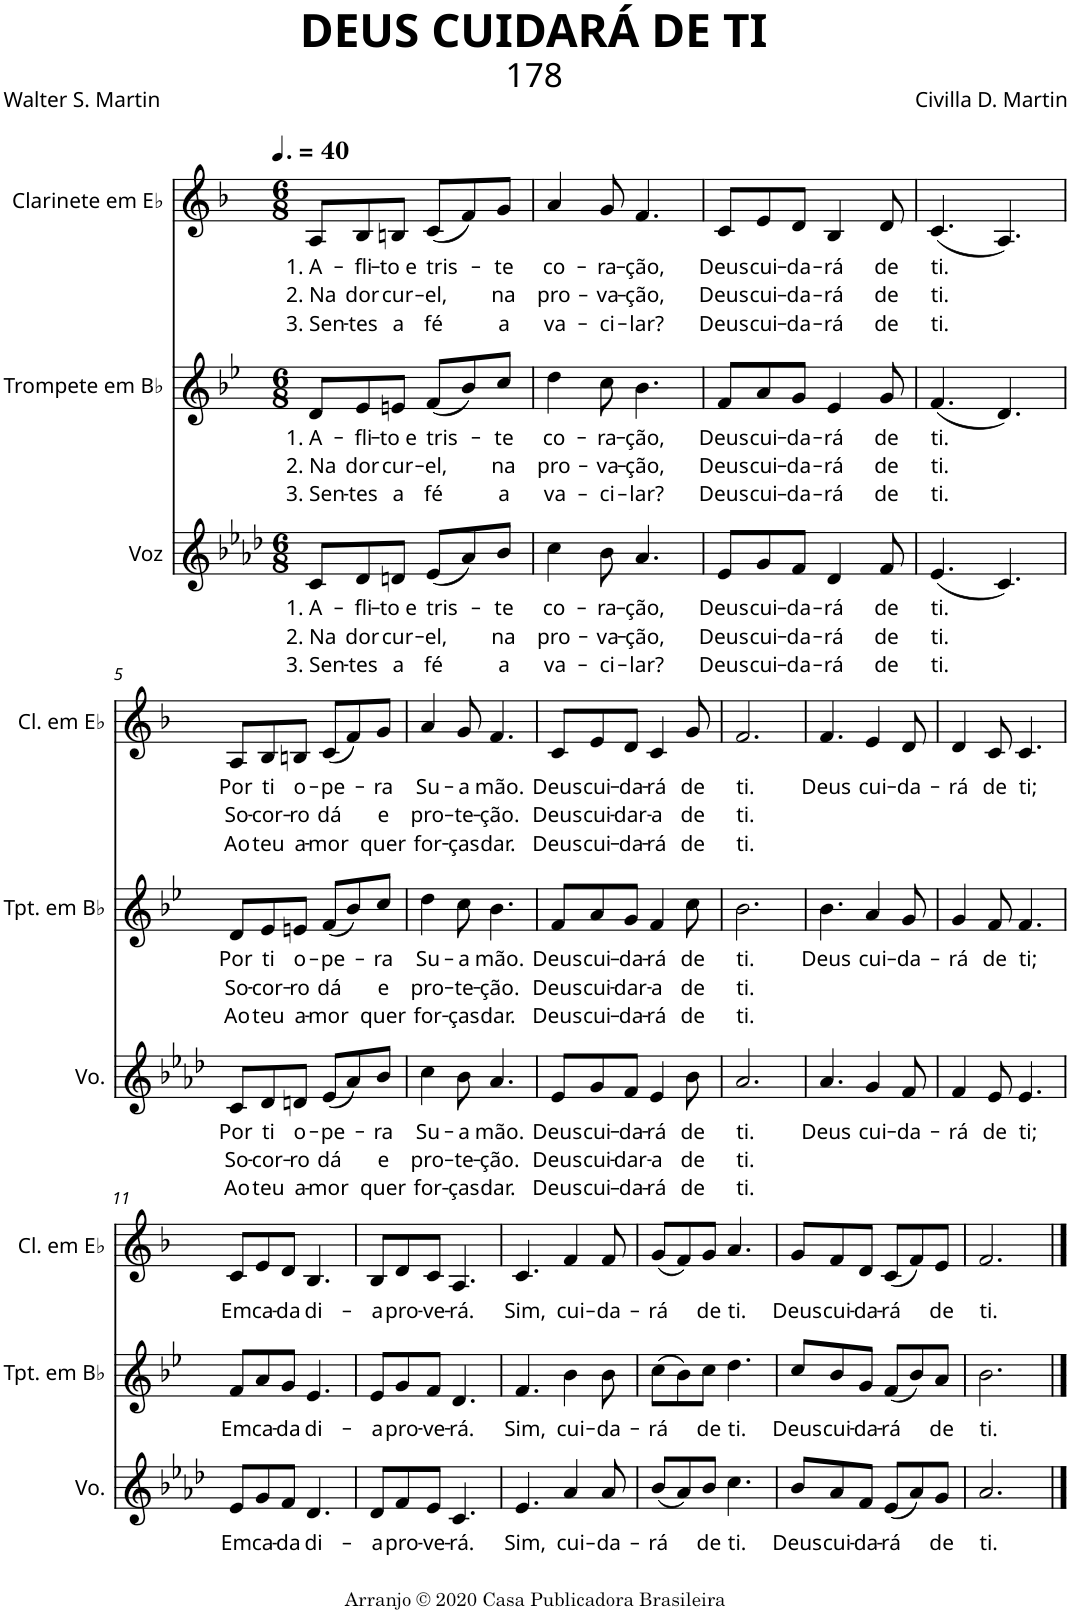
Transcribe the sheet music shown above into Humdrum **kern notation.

**kern	**text	**text	**text	**kern	**text	**text	**text	**kern	**text	**text	**text
*part3	*part3	*part3	*part3	*part2	*part2	*part2	*part2	*part1	*part1	*part1	*part1
*staff3	*staff3	*staff3	*staff3	*staff2	*staff2	*staff2	*staff2	*staff1	*staff1	*staff1	*staff1
*I"Voz	*	*	*	*I"Trompete em Bb	*	*	*	*I"Clarinete em Eb	*	*	*
*I'Vo.	*	*	*	*I'Tpt. em Bb	*	*	*	*I'Cl. em Eb	*	*	*
*clefG2	*	*	*	*clefG2	*	*	*	*clefG2	*	*	*
*	*	*	*	*Trd1c2	*	*	*	*Trd-2c-3	*	*	*
*k[b-e-a-d-]	*	*	*	*k[b-e-]	*	*	*	*k[b-]	*	*	*
*M6/8	*	*	*	*M6/8	*	*	*	*M6/8	*	*	*
*MM60	*	*	*	*MM60	*	*	*	*MM60	*	*	*
=1	=1	=1	=1	=1	=1	=1	=1	=1	=1	=1	=1
!	!LO:LY:b	!LO:LY:b	!LO:LY:b	!	!LO:LY:b	!LO:LY:b	!LO:LY:b	!	!LO:LY:b	!LO:LY:b	!LO:LY:b
8c/L	1. A-	2. Na	3. Sen-	8d/L	1. A-	2. Na	3. Sen-	8A/L	1. A-	2. Na	3. Sen-
!	!LO:LY:b	!LO:LY:b	!LO:LY:b	!	!LO:LY:b	!LO:LY:b	!LO:LY:b	!	!LO:LY:b	!LO:LY:b	!LO:LY:b
8d-/	-fli-	dor	-tes	8e-/	-fli-	dor	-tes	8B-/	-fli-	dor	-tes
!	!LO:LY:b	!LO:LY:b	!LO:LY:b	!	!LO:LY:b	!LO:LY:b	!LO:LY:b	!	!LO:LY:b	!LO:LY:b	!LO:LY:b
8dn/J	-to e	cur-	a	8en/J	-to e	cur-	a	8Bn/J	-to e	cur-	a
!	!LO:LY:b	!LO:LY:b	!LO:LY:b	!	!LO:LY:b	!LO:LY:b	!LO:LY:b	!	!LO:LY:b	!LO:LY:b	!LO:LY:b
(8e-/L	tris-	-el,	fé	(8f/L	tris-	-el,	fé	(8c/L	tris-	-el,	fé
8a-/)	.	.	.	8b-/)	.	.	.	8f/)	.	.	.
!	!LO:LY:b	!LO:LY:b	!LO:LY:b	!	!LO:LY:b	!LO:LY:b	!LO:LY:b	!	!LO:LY:b	!LO:LY:b	!LO:LY:b
8b-/J	-te	na	a	8cc/J	-te	na	a	8g/J	-te	na	a
=2	=2	=2	=2	=2	=2	=2	=2	=2	=2	=2	=2
!	!LO:LY:b	!LO:LY:b	!LO:LY:b	!	!LO:LY:b	!LO:LY:b	!LO:LY:b	!	!LO:LY:b	!LO:LY:b	!LO:LY:b
4cc\	co-	pro-	va-	4dd\	co-	pro-	va-	4a/	co-	pro-	va-
!	!LO:LY:b	!LO:LY:b	!LO:LY:b	!	!LO:LY:b	!LO:LY:b	!LO:LY:b	!	!LO:LY:b	!LO:LY:b	!LO:LY:b
8b-\	-ra-	-va-	-ci-	8cc\	-ra-	-va-	-ci-	8g/	-ra-	-va-	-ci-
!	!LO:LY:b	!LO:LY:b	!LO:LY:b	!	!LO:LY:b	!LO:LY:b	!LO:LY:b	!	!LO:LY:b	!LO:LY:b	!LO:LY:b
4.a-/	-ção,	-ção,	-lar?	4.b-\	-ção,	-ção,	-lar?	4.f/	-ção,	-ção,	-lar?
=3	=3	=3	=3	=3	=3	=3	=3	=3	=3	=3	=3
!	!LO:LY:b	!LO:LY:b	!LO:LY:b	!	!LO:LY:b	!LO:LY:b	!LO:LY:b	!	!LO:LY:b	!LO:LY:b	!LO:LY:b
8e-/L	Deus	Deus	Deus	8f/L	Deus	Deus	Deus	8c/L	Deus	Deus	Deus
!	!LO:LY:b	!LO:LY:b	!LO:LY:b	!	!LO:LY:b	!LO:LY:b	!LO:LY:b	!	!LO:LY:b	!LO:LY:b	!LO:LY:b
8g/	cui-	cui-	cui-	8a/	cui-	cui-	cui-	8e/	cui-	cui-	cui-
!	!LO:LY:b	!LO:LY:b	!LO:LY:b	!	!LO:LY:b	!LO:LY:b	!LO:LY:b	!	!LO:LY:b	!LO:LY:b	!LO:LY:b
8f/J	-da-	-da-	-da-	8g/J	-da-	-da-	-da-	8d/J	-da-	-da-	-da-
!	!LO:LY:b	!LO:LY:b	!LO:LY:b	!	!LO:LY:b	!LO:LY:b	!LO:LY:b	!	!LO:LY:b	!LO:LY:b	!LO:LY:b
4d-/	-rá	-rá	-rá	4e-/	-rá	-rá	-rá	4B-/	-rá	-rá	-rá
!	!LO:LY:b	!LO:LY:b	!LO:LY:b	!	!LO:LY:b	!LO:LY:b	!LO:LY:b	!	!LO:LY:b	!LO:LY:b	!LO:LY:b
8f/	de	de	de	8g/	de	de	de	8d/	de	de	de
=4	=4	=4	=4	=4	=4	=4	=4	=4	=4	=4	=4
!	!LO:LY:b	!LO:LY:b	!LO:LY:b	!	!LO:LY:b	!LO:LY:b	!LO:LY:b	!	!LO:LY:b	!LO:LY:b	!LO:LY:b
(4.e-/	ti.	ti.	ti.	(4.f/	ti.	ti.	ti.	(4.c/	ti.	ti.	ti.
4.c/)	.	.	.	4.d/)	.	.	.	4.A/)	.	.	.
!!LO:LB:g=z
=5	=5	=5	=5	=5	=5	=5	=5	=5	=5	=5	=5
!	!LO:LY:b	!LO:LY:b	!LO:LY:b	!	!LO:LY:b	!LO:LY:b	!LO:LY:b	!	!LO:LY:b	!LO:LY:b	!LO:LY:b
8c/L	Por	So-	Ao	8d/L	Por	So-	Ao	8A/L	Por	So-	Ao
!	!LO:LY:b	!LO:LY:b	!LO:LY:b	!	!LO:LY:b	!LO:LY:b	!LO:LY:b	!	!LO:LY:b	!LO:LY:b	!LO:LY:b
8d-/	ti	-cor-	teu	8e-/	ti	-cor-	teu	8B-/	ti	-cor-	teu
!	!LO:LY:b	!LO:LY:b	!LO:LY:b	!	!LO:LY:b	!LO:LY:b	!LO:LY:b	!	!LO:LY:b	!LO:LY:b	!LO:LY:b
8dn/J	o-	-ro	a-	8en/J	o-	-ro	a-	8Bn/J	o-	-ro	a-
!	!LO:LY:b	!LO:LY:b	!LO:LY:b	!	!LO:LY:b	!LO:LY:b	!LO:LY:b	!	!LO:LY:b	!LO:LY:b	!LO:LY:b
(8e-/L	-pe-	dá	-mor	(8f/L	-pe-	dá	-mor	(8c/L	-pe-	dá	-mor
8a-/)	.	.	.	8b-/)	.	.	.	8f/)	.	.	.
!	!LO:LY:b	!LO:LY:b	!LO:LY:b	!	!LO:LY:b	!LO:LY:b	!LO:LY:b	!	!LO:LY:b	!LO:LY:b	!LO:LY:b
8b-/J	ra	e	quer	8cc/J	ra	e	quer	8g/J	ra	e	quer
=6	=6	=6	=6	=6	=6	=6	=6	=6	=6	=6	=6
!	!LO:LY:b	!LO:LY:b	!LO:LY:b	!	!LO:LY:b	!LO:LY:b	!LO:LY:b	!	!LO:LY:b	!LO:LY:b	!LO:LY:b
4cc\	Su-	pro-	for-	4dd\	Su-	pro-	for-	4a/	Su-	pro-	for-
!	!LO:LY:b	!LO:LY:b	!LO:LY:b	!	!LO:LY:b	!LO:LY:b	!LO:LY:b	!	!LO:LY:b	!LO:LY:b	!LO:LY:b
8b-\	-a	-te-	-ças	8cc\	-a	-te-	-ças	8g/	-a	-te-	-ças
!	!LO:LY:b	!LO:LY:b	!LO:LY:b	!	!LO:LY:b	!LO:LY:b	!LO:LY:b	!	!LO:LY:b	!LO:LY:b	!LO:LY:b
4.a-/	mão.	-ção.	dar.	4.b-\	mão.	-ção.	dar.	4.f/	mão.	-ção.	dar.
=7	=7	=7	=7	=7	=7	=7	=7	=7	=7	=7	=7
!	!LO:LY:b	!LO:LY:b	!LO:LY:b	!	!LO:LY:b	!LO:LY:b	!LO:LY:b	!	!LO:LY:b	!LO:LY:b	!LO:LY:b
8e-/L	Deus	Deus	Deus	8f/L	Deus	Deus	Deus	8c/L	Deus	Deus	Deus
!	!LO:LY:b	!LO:LY:b	!LO:LY:b	!	!LO:LY:b	!LO:LY:b	!LO:LY:b	!	!LO:LY:b	!LO:LY:b	!LO:LY:b
8g/	cui-	cui-	cui-	8a/	cui-	cui-	cui-	8e/	cui-	cui-	cui-
!	!LO:LY:b	!LO:LY:b	!LO:LY:b	!	!LO:LY:b	!LO:LY:b	!LO:LY:b	!	!LO:LY:b	!LO:LY:b	!LO:LY:b
8f/J	-da-	-dar-	-da-	8g/J	-da-	-dar-	-da-	8d/J	-da-	-dar-	-da-
!	!LO:LY:b	!LO:LY:b	!LO:LY:b	!	!LO:LY:b	!LO:LY:b	!LO:LY:b	!	!LO:LY:b	!LO:LY:b	!LO:LY:b
4e-/	-rá	-a	-rá	4f/	-rá	-a	-rá	4c/	-rá	-a	-rá
!	!LO:LY:b	!LO:LY:b	!LO:LY:b	!	!LO:LY:b	!LO:LY:b	!LO:LY:b	!	!LO:LY:b	!LO:LY:b	!LO:LY:b
8b-\	de	de	de	8cc\	de	de	de	8g/	de	de	de
=8	=8	=8	=8	=8	=8	=8	=8	=8	=8	=8	=8
!	!LO:LY:b	!LO:LY:b	!LO:LY:b	!	!LO:LY:b	!LO:LY:b	!LO:LY:b	!	!LO:LY:b	!LO:LY:b	!LO:LY:b
2.a-/	ti.	ti.	ti.	2.b-\	ti.	ti.	ti.	2.f/	ti.	ti.	ti.
=9	=9	=9	=9	=9	=9	=9	=9	=9	=9	=9	=9
!	!LO:LY:b	!	!	!	!LO:LY:b	!	!	!	!LO:LY:b	!	!
4.a-/	Deus	.	.	4.b-\	Deus	.	.	4.f/	Deus	.	.
!	!LO:LY:b	!	!	!	!LO:LY:b	!	!	!	!LO:LY:b	!	!
4g/	cui-	.	.	4a/	cui-	.	.	4e/	cui-	.	.
!	!LO:LY:b	!	!	!	!LO:LY:b	!	!	!	!LO:LY:b	!	!
8f/	-da-	.	.	8g/	-da-	.	.	8d/	-da-	.	.
=10	=10	=10	=10	=10	=10	=10	=10	=10	=10	=10	=10
!	!LO:LY:b	!	!	!	!LO:LY:b	!	!	!	!LO:LY:b	!	!
4f/	-rá	.	.	4g/	-rá	.	.	4d/	-rá	.	.
!	!LO:LY:b	!	!	!	!LO:LY:b	!	!	!	!LO:LY:b	!	!
8e-/	de	.	.	8f/	de	.	.	8c/	de	.	.
!	!LO:LY:b	!	!	!	!LO:LY:b	!	!	!	!LO:LY:b	!	!
4.e-/	ti;	.	.	4.f/	ti;	.	.	4.c/	ti;	.	.
!!LO:LB:g=z
=11	=11	=11	=11	=11	=11	=11	=11	=11	=11	=11	=11
!	!LO:LY:b	!	!	!	!LO:LY:b	!	!	!	!LO:LY:b	!	!
8e-/L	Em	.	.	8f/L	Em	.	.	8c/L	Em	.	.
!	!LO:LY:b	!	!	!	!LO:LY:b	!	!	!	!LO:LY:b	!	!
8g/	ca-	.	.	8a/	ca-	.	.	8e/	ca-	.	.
!	!LO:LY:b	!	!	!	!LO:LY:b	!	!	!	!LO:LY:b	!	!
8f/J	-da	.	.	8g/J	-da	.	.	8d/J	-da	.	.
!	!LO:LY:b	!	!	!	!LO:LY:b	!	!	!	!LO:LY:b	!	!
4.d-/	di-	.	.	4.e-/	di-	.	.	4.B-/	di-	.	.
=12	=12	=12	=12	=12	=12	=12	=12	=12	=12	=12	=12
!	!LO:LY:b	!	!	!	!LO:LY:b	!	!	!	!LO:LY:b	!	!
8d-/L	a	.	.	8e-/L	a	.	.	8B-/L	a	.	.
!	!LO:LY:b	!	!	!	!LO:LY:b	!	!	!	!LO:LY:b	!	!
8f/	pro-	.	.	8g/	pro-	.	.	8d/	pro-	.	.
!	!LO:LY:b	!	!	!	!LO:LY:b	!	!	!	!LO:LY:b	!	!
8e-/J	-ve-	.	.	8f/J	-ve-	.	.	8c/J	-ve-	.	.
!	!LO:LY:b	!	!	!	!LO:LY:b	!	!	!	!LO:LY:b	!	!
4.c/	-rá.	.	.	4.d/	-rá.	.	.	4.A/	-rá.	.	.
=13	=13	=13	=13	=13	=13	=13	=13	=13	=13	=13	=13
!	!LO:LY:b	!	!	!	!LO:LY:b	!	!	!	!LO:LY:b	!	!
4.e-/	Sim,	.	.	4.f/	Sim,	.	.	4.c/	Sim,	.	.
!	!LO:LY:b	!	!	!	!LO:LY:b	!	!	!	!LO:LY:b	!	!
4a-/	cui-	.	.	4b-\	cui-	.	.	4f/	cui-	.	.
!	!LO:LY:b	!	!	!	!LO:LY:b	!	!	!	!LO:LY:b	!	!
8a-/	-da-	.	.	8b-\	-da-	.	.	8f/	-da-	.	.
=14	=14	=14	=14	=14	=14	=14	=14	=14	=14	=14	=14
!	!LO:LY:b	!	!	!	!LO:LY:b	!	!	!	!LO:LY:b	!	!
(8b-/L	-rá	.	.	(8cc\L	-rá	.	.	(8g/L	-rá	.	.
8a-/)	.	.	.	8b-\)	.	.	.	8f/)	.	.	.
!	!LO:LY:b	!	!	!	!LO:LY:b	!	!	!	!LO:LY:b	!	!
8b-/J	de	.	.	8cc\J	de	.	.	8g/J	de	.	.
!	!LO:LY:b	!	!	!	!LO:LY:b	!	!	!	!LO:LY:b	!	!
4.cc\	ti.	.	.	4.dd\	ti.	.	.	4.a/	ti.	.	.
=15	=15	=15	=15	=15	=15	=15	=15	=15	=15	=15	=15
!	!LO:LY:b	!	!	!	!LO:LY:b	!	!	!	!LO:LY:b	!	!
8b-/L	Deus	.	.	8cc/L	Deus	.	.	8g/L	Deus	.	.
!	!LO:LY:b	!	!	!	!LO:LY:b	!	!	!	!LO:LY:b	!	!
8a-/	cui-	.	.	8b-/	cui-	.	.	8f/	cui-	.	.
!	!LO:LY:b	!	!	!	!LO:LY:b	!	!	!	!LO:LY:b	!	!
8f/J	-da-	.	.	8g/J	-da-	.	.	8d/J	-da-	.	.
!	!LO:LY:b	!	!	!	!LO:LY:b	!	!	!	!LO:LY:b	!	!
(8e-/L	-rá	.	.	(8f/L	-rá	.	.	(8c/L	-rá	.	.
8a-/)	.	.	.	8b-/)	.	.	.	8f/)	.	.	.
!	!LO:LY:b	!	!	!	!LO:LY:b	!	!	!	!LO:LY:b	!	!
8g/J	de	.	.	8a/J	de	.	.	8e/J	de	.	.
=16	=16	=16	=16	=16	=16	=16	=16	=16	=16	=16	=16
!	!LO:LY:b	!	!	!	!LO:LY:b	!	!	!	!LO:LY:b	!	!
2.a-/	ti.	.	.	2.b-\	ti.	.	.	2.f/	ti.	.	.
==	==	==	==	==	==	==	==	==	==	==	==
*-	*-	*-	*-	*-	*-	*-	*-	*-	*-	*-	*-
